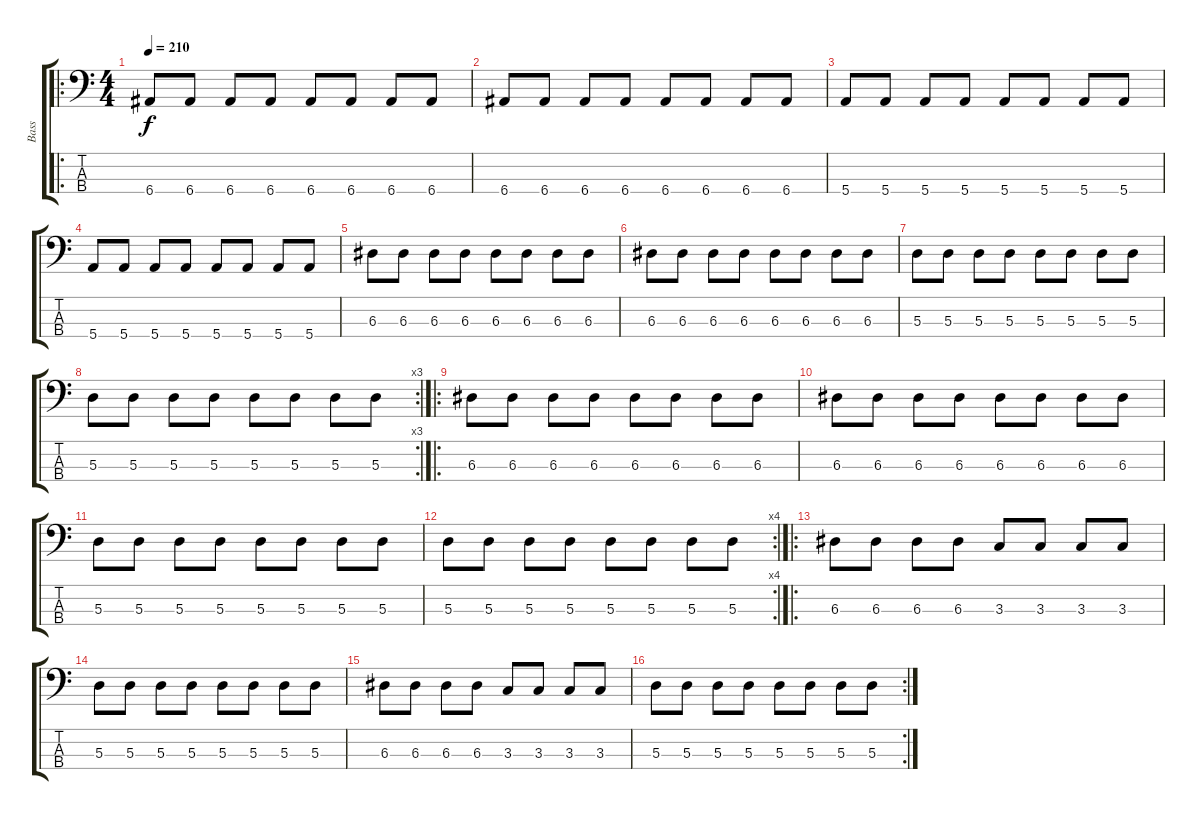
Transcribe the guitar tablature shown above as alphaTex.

\track ("Bass" "Bass") {instrument electricbassfinger}
\staff {score tabs}
\tuning (G2 D2 A1 E1) {hide}
\ro
\ts (4 4)
\tempo 210
\clef f4
\ks c
6.4.8{dy f} 6.4.8 6.4.8 6.4.8 6.4.8 6.4.8 6.4.8 6.4.8 |
6.4.8 6.4.8 6.4.8 6.4.8 6.4.8 6.4.8 6.4.8 6.4.8 |
5.4.8 5.4.8 5.4.8 5.4.8 5.4.8 5.4.8 5.4.8 5.4.8 |
5.4.8 5.4.8 5.4.8 5.4.8 5.4.8 5.4.8 5.4.8 5.4.8 |
6.3.8 6.3.8 6.3.8 6.3.8 6.3.8 6.3.8 6.3.8 6.3.8 |
6.3.8 6.3.8 6.3.8 6.3.8 6.3.8 6.3.8 6.3.8 6.3.8 |
5.3.8 5.3.8 5.3.8 5.3.8 5.3.8 5.3.8 5.3.8 5.3.8 |
\rc 3
5.3.8 5.3.8 5.3.8 5.3.8 5.3.8 5.3.8 5.3.8 5.3.8 |
\ro
6.3.8 6.3.8 6.3.8 6.3.8 6.3.8 6.3.8 6.3.8 6.3.8 |
6.3.8 6.3.8 6.3.8 6.3.8 6.3.8 6.3.8 6.3.8 6.3.8 |
5.3.8 5.3.8 5.3.8 5.3.8 5.3.8 5.3.8 5.3.8 5.3.8 |
\rc 4
5.3.8 5.3.8 5.3.8 5.3.8 5.3.8 5.3.8 5.3.8 5.3.8 |
\ro
6.3.8 6.3.8 6.3.8 6.3.8 3.3.8 3.3.8 3.3.8 3.3.8 |
5.3.8 5.3.8 5.3.8 5.3.8 5.3.8 5.3.8 5.3.8 5.3.8 |
6.3.8 6.3.8 6.3.8 6.3.8 3.3.8 3.3.8 3.3.8 3.3.8 |
\rc 2
5.3.8 5.3.8 5.3.8 5.3.8 5.3.8 5.3.8 5.3.8 5.3.8
